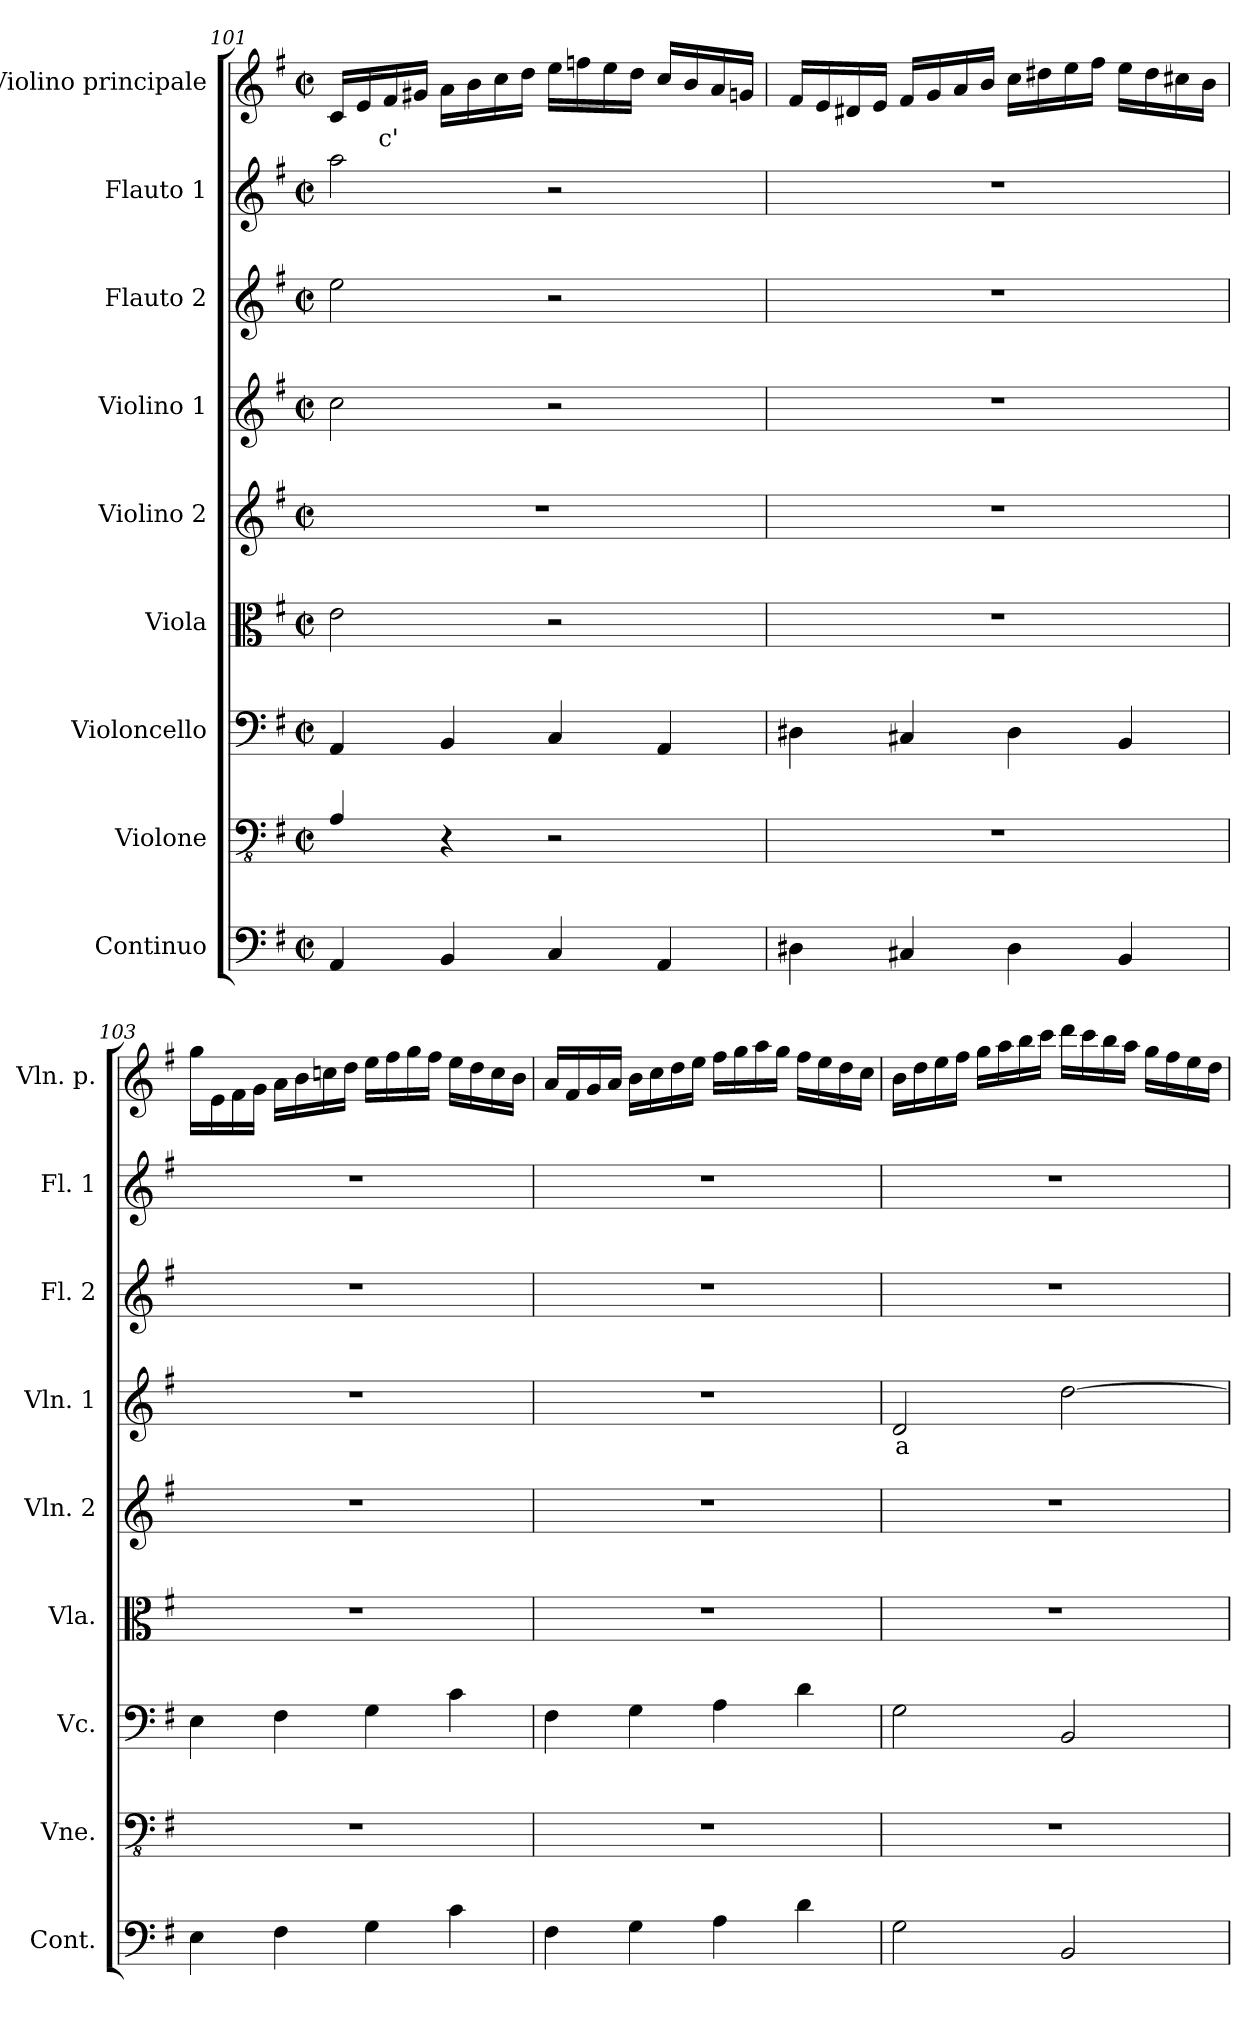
**kern	**kern	**kern	**kern	**kern	**kern	**text	**kern	**kern	**kern	**text
*part9	*part8	*part7	*part6	*part5	*part4	*part4	*part3	*part2	*part1	*part1
*staff9	*staff8	*staff7	*staff6	*staff5	*staff4	*staff4	*staff3	*staff2	*staff1	*staff1
*I"Continuo	*I"Violone	*I"Violoncello	*I"Viola	*I"Violino 2	*I"Violino 1	*	*I"Flauto 2	*I"Flauto 1	*I"Violino principale	*
*I'Cont.	*I'Vne.	*I'Vc.	*I'Vla.	*I'Vln. 2	*I'Vln. 1	*	*I'Fl. 2	*I'Fl. 1	*I'Vln. p.	*
*clefF4	*clefFv4	*clefF4	*clefC3	*clefG2	*clefG2	*	*clefG2	*clefG2	*clefG2	*
*	*ITrd7c12	*	*	*	*	*	*	*	*	*
*k[f#]	*k[f#]	*k[f#]	*k[f#]	*k[f#]	*k[f#]	*	*k[f#]	*k[f#]	*k[f#]	*
*M2/2	*M2/2	*M2/2	*M2/2	*M2/2	*M2/2	*	*M2/2	*M2/2	*M2/2	*
*met(c|)	*met(c|)	*met(c|)	*met(c|)	*met(c|)	*met(c|)	*	*met(c|)	*met(c|)	*met(c|)	*
=101	=101	=101	=101	=101	=101	=101	=101	=101	=101	=101
4AA/	4AAA/	4AA/	2e\	1r	2cc\	.	2ee\	2aa\	16c/LL	.
.	.	.	.	.	.	.	.	.	16e/	.
!	!	!	!	!	!	!	!	!	!	!LO:LY:color=#FF0000
.	.	.	.	.	.	.	.	.	16f#/	c'
.	.	.	.	.	.	.	.	.	16g#X/JJ	.
4BB/	4r	4BB/	.	.	.	.	.	.	16a\LL	.
.	.	.	.	.	.	.	.	.	16b\	.
.	.	.	.	.	.	.	.	.	16cc\	.
.	.	.	.	.	.	.	.	.	16dd\JJ	.
4C/	2r	4C/	2r	.	2r	.	2r	2r	16ee\LL	.
.	.	.	.	.	.	.	.	.	16ffn\	.
.	.	.	.	.	.	.	.	.	16ee\	.
.	.	.	.	.	.	.	.	.	16dd\JJ	.
4AA/	.	4AA/	.	.	.	.	.	.	16cc/LL	.
.	.	.	.	.	.	.	.	.	16b/	.
.	.	.	.	.	.	.	.	.	16a/	.
.	.	.	.	.	.	.	.	.	16gn/JJ	.
=102	=102	=102	=102	=102	=102	=102	=102	=102	=102	=102
4D#X\	1r	4D#X\	1r	1r	1r	.	1r	1r	16f#/LL	.
.	.	.	.	.	.	.	.	.	16e/	.
.	.	.	.	.	.	.	.	.	16d#X/	.
.	.	.	.	.	.	.	.	.	16e/JJ	.
4C#X/	.	4C#X/	.	.	.	.	.	.	16f#/LL	.
.	.	.	.	.	.	.	.	.	16g/	.
.	.	.	.	.	.	.	.	.	16a/	.
.	.	.	.	.	.	.	.	.	16b/JJ	.
4D#\	.	4D#\	.	.	.	.	.	.	16cc\LL	.
.	.	.	.	.	.	.	.	.	16dd#X\	.
.	.	.	.	.	.	.	.	.	16ee\	.
.	.	.	.	.	.	.	.	.	16ff#\JJ	.
4BB/	.	4BB/	.	.	.	.	.	.	16ee\LL	.
.	.	.	.	.	.	.	.	.	16dd#\	.
.	.	.	.	.	.	.	.	.	16cc#X\	.
.	.	.	.	.	.	.	.	.	16b\JJ	.
=103	=103	=103	=103	=103	=103	=103	=103	=103	=103	=103
4E\	1r	4E\	1r	1r	1r	.	1r	1r	16gg\LL	.
.	.	.	.	.	.	.	.	.	16e\	.
.	.	.	.	.	.	.	.	.	16f#\	.
.	.	.	.	.	.	.	.	.	16g\JJ	.
4F#\	.	4F#\	.	.	.	.	.	.	16a\LL	.
.	.	.	.	.	.	.	.	.	16b\	.
.	.	.	.	.	.	.	.	.	16ccn\	.
.	.	.	.	.	.	.	.	.	16dd\JJ	.
4G\	.	4G\	.	.	.	.	.	.	16ee\LL	.
.	.	.	.	.	.	.	.	.	16ff#\	.
.	.	.	.	.	.	.	.	.	16gg\	.
.	.	.	.	.	.	.	.	.	16ff#\JJ	.
4c\	.	4c\	.	.	.	.	.	.	16ee\LL	.
.	.	.	.	.	.	.	.	.	16dd\	.
.	.	.	.	.	.	.	.	.	16cc\	.
.	.	.	.	.	.	.	.	.	16b\JJ	.
=104	=104	=104	=104	=104	=104	=104	=104	=104	=104	=104
4F#\	1r	4F#\	1r	1r	1r	.	1r	1r	16a/LL	.
.	.	.	.	.	.	.	.	.	16f#/	.
.	.	.	.	.	.	.	.	.	16g/	.
.	.	.	.	.	.	.	.	.	16a/JJ	.
4G\	.	4G\	.	.	.	.	.	.	16b\LL	.
.	.	.	.	.	.	.	.	.	16cc\	.
.	.	.	.	.	.	.	.	.	16dd\	.
.	.	.	.	.	.	.	.	.	16ee\JJ	.
4A\	.	4A\	.	.	.	.	.	.	16ff#\LL	.
.	.	.	.	.	.	.	.	.	16gg\	.
.	.	.	.	.	.	.	.	.	16aa\	.
.	.	.	.	.	.	.	.	.	16gg\JJ	.
4d\	.	4d\	.	.	.	.	.	.	16ff#\LL	.
.	.	.	.	.	.	.	.	.	16ee\	.
.	.	.	.	.	.	.	.	.	16dd\	.
.	.	.	.	.	.	.	.	.	16cc\JJ	.
=105	=105	=105	=105	=105	=105	=105	=105	=105	=105	=105
!	!	!	!	!	!	!LO:LY:color=#FF0000	!	!	!	!
2G\	1r	2G\	1r	1r	2d/	a	1r	1r	16b\LL	.
.	.	.	.	.	.	.	.	.	16dd\	.
.	.	.	.	.	.	.	.	.	16ee\	.
.	.	.	.	.	.	.	.	.	16ff#\JJ	.
.	.	.	.	.	.	.	.	.	16gg\LL	.
.	.	.	.	.	.	.	.	.	16aa\	.
.	.	.	.	.	.	.	.	.	16bb\	.
.	.	.	.	.	.	.	.	.	16ccc\JJ	.
2BB/	.	2BB/	.	.	[2dd\	.	.	.	16ddd\LL	.
.	.	.	.	.	.	.	.	.	16ccc\	.
.	.	.	.	.	.	.	.	.	16bb\	.
.	.	.	.	.	.	.	.	.	16aa\JJ	.
.	.	.	.	.	.	.	.	.	16gg\LL	.
.	.	.	.	.	.	.	.	.	16ff#\	.
.	.	.	.	.	.	.	.	.	16ee\	.
.	.	.	.	.	.	.	.	.	16dd\JJ	.
=	=	=	=	=	=	=	=	=	=	=
*-	*-	*-	*-	*-	*-	*-	*-	*-	*-	*-
